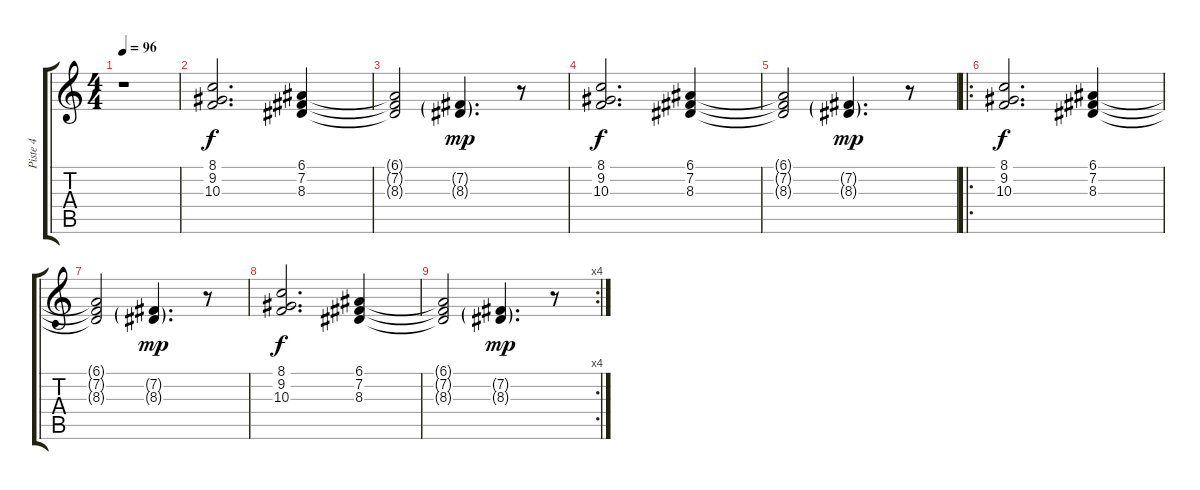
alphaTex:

\track ("Piste 4" "Piste 4") {instrument electricpiano1}
\staff {score tabs}
\tuning (E4 B3 G3 D3 A2 E2) {hide}
\ts (4 4)
\tempo 96
\clef g2
\ks c
r.1{dy f instrument electricpiano1} |
(8.1 9.2 10.3).2{d} (6.1 7.2 8.3).4 |
(6.1{t} 7.2{t} 8.3{t}).2 (7.2{g} 8.3{g}).4{d dy mp} r.8 |
(8.1 9.2 10.3).2{d dy f} (6.1 7.2 8.3).4 |
(6.1{t} 7.2{t} 8.3{t}).2 (7.2{g} 8.3{g}).4{d dy mp} r.8 |
\ro
(8.1 9.2 10.3).2{d dy f} (6.1 7.2 8.3).4 |
(6.1{t} 7.2{t} 8.3{t}).2 (7.2{g} 8.3{g}).4{d dy mp} r.8 |
(8.1 9.2 10.3).2{d dy f} (6.1 7.2 8.3).4 |
\rc 4
(6.1{t} 7.2{t} 8.3{t}).2 (7.2{g} 8.3{g}).4{d dy mp} r.8
